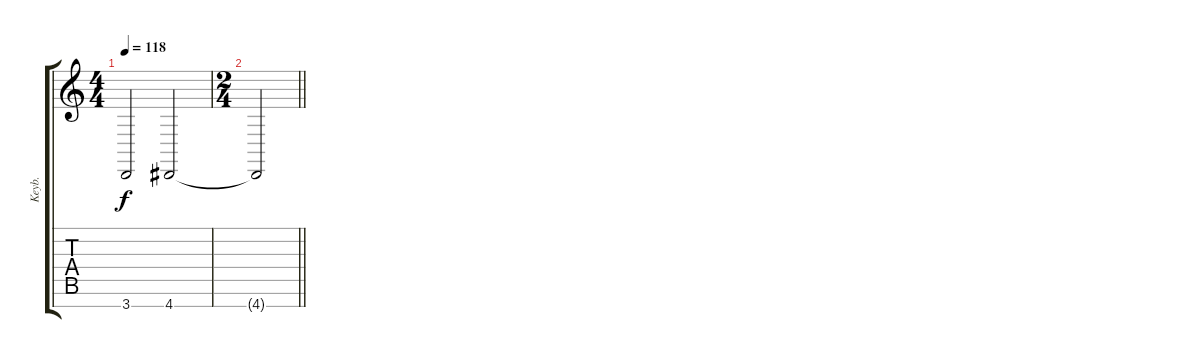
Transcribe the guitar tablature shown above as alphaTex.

\track ("Keyb." "Keyb.") {instrument stringensemble1}
\staff {score tabs}
\tuning (E4 B3 G3 D3 A2 E2 B1) {hide}
\ts (4 4)
\tempo 118
\clef g2
\ks c
3.7.2{dy f} 4.7.2 |
\ts (2 4)
\barLineRight lightlight
4.7{t}.2
